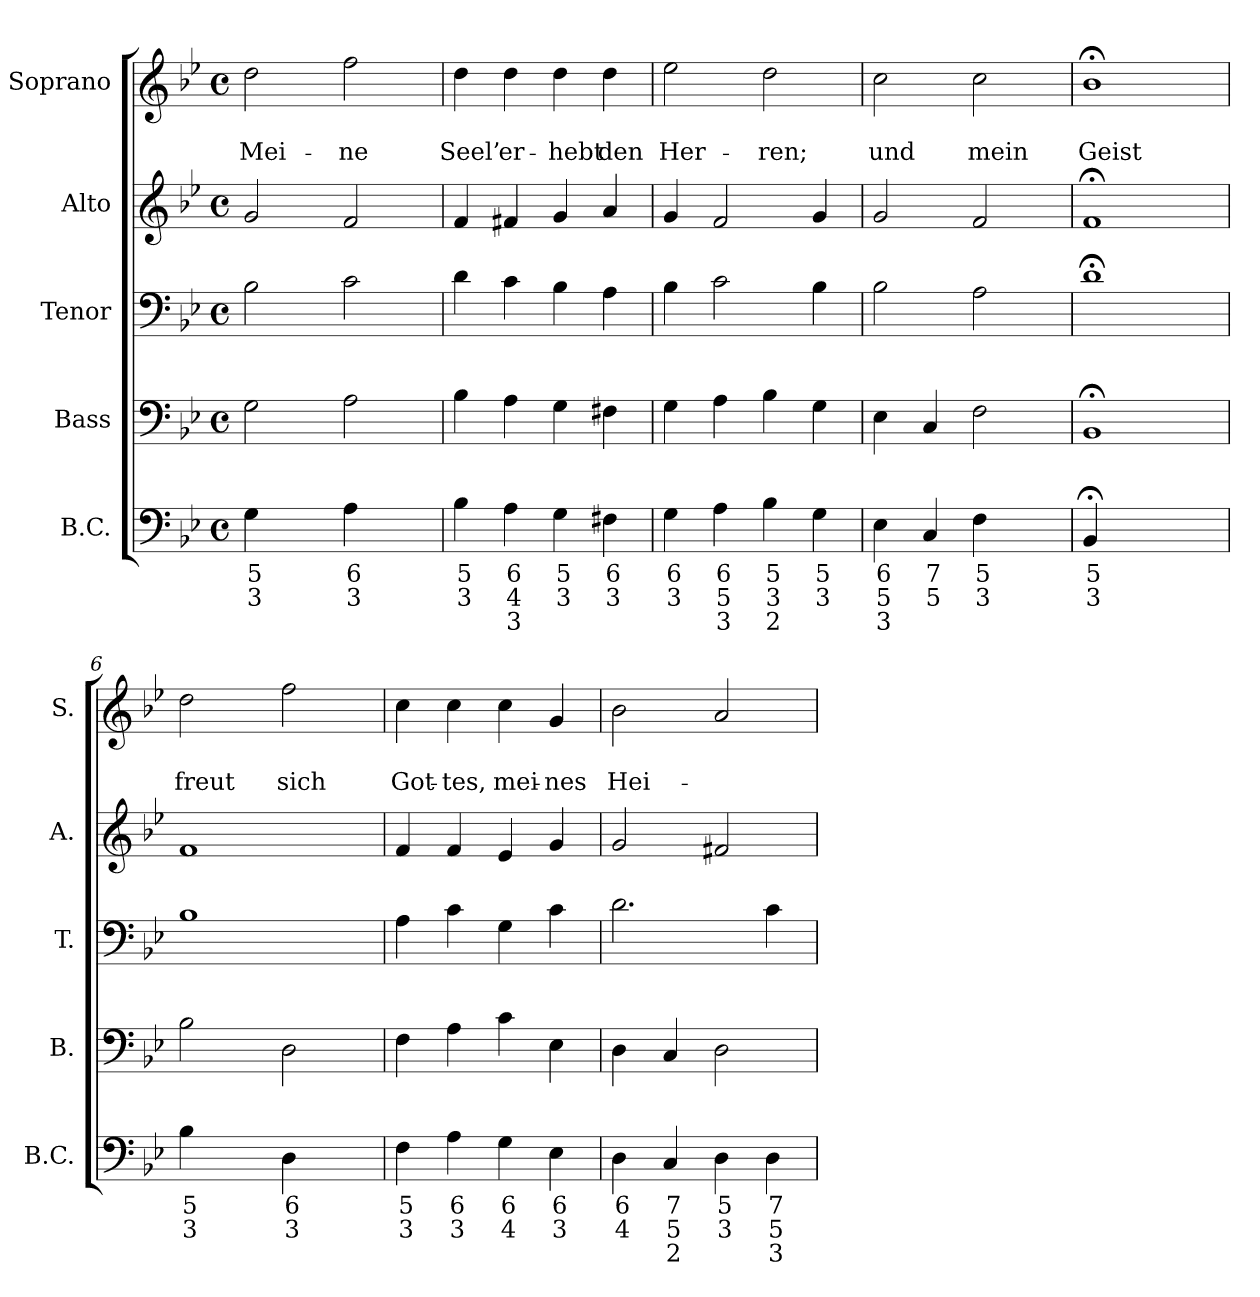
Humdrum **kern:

**kern	**text	**text	**text	**kern	**kern	**kern	**kern	**text	**text
*part5	*part5	*part5	*part5	*part4	*part3	*part2	*part1	*part1	*part1
*staff5	*staff5	*staff5	*staff5	*staff4	*staff3	*staff2	*staff1	*staff1	*staff1
*I"B.C.	*	*	*	*I"Bass	*I"Tenor	*I"Alto	*I"Soprano	*	*
*I'B.C.	*	*	*	*I'B.	*I'T.	*I'A.	*I'S.	*	*
*clefF4	*	*	*	*clefF4	*clefF4	*clefG2	*clefG2	*	*
*k[b-e-]	*	*	*	*k[b-e-]	*k[b-e-]	*k[b-e-]	*k[b-e-]	*	*
*g:	*	*	*	*g:	*g:	*g:	*g:	*	*
*M4/4	*	*	*	*M4/4	*M4/4	*M4/4	*M4/4	*	*
*met(c)	*	*	*	*met(c)	*met(c)	*met(c)	*met(c)	*	*
=1	=1	=1	=1	=1	=1	=1	=1	=1	=1
4Gi	5	3	.	2G\	2B-\	2g/	2dd\	.	Mei-
4ryy	.	.	.	.	.	.	.	.	.
4Ai	6	3	.	2A\	2c\	2f/	2ff\	.	-ne
4ryy	.	.	.	.	.	.	.	.	.
=2	=2	=2	=2	=2	=2	=2	=2	=2	=2
4B-i	5	3	.	4B-\	4d\	4f/	4dd\	.	Seel’
4Ai	6	4	3	4A\	4c\	4f#X/	4dd\	.	er-
4Gi	5	3	.	4G\	4B-\	4g/	4dd\	.	-hebt
4F#Xi	6	3	.	4F#X\	4A\	4a/	4dd\	.	den
=3	=3	=3	=3	=3	=3	=3	=3	=3	=3
4Gi	6	3	.	4G\	4B-\	4g/	2ee-\	.	Her-
4Ai	6	5	3	4A\	2c\	2f/	.	.	.
4B-i	5	3	2	4B-\	.	.	2dd\	.	-ren;
4Gi	5	3	.	4G\	4B-\	4g/	.	.	.
=4	=4	=4	=4	=4	=4	=4	=4	=4	=4
4E-i	6	5	3	4E-\	2B-\	2g/	2cc\	.	und
4Ci	7	5	.	4C/	.	.	.	.	.
4Fi	5	3	.	2F\	2A\	2f/	2cc\	.	mein
4ryy	.	.	.	.	.	.	.	.	.
=5	=5	=5	=5	=5	=5	=5	=5	=5	=5
4BB-;<i	5	3	.	1BB-;<	1d;<	1f;<	1b-;<	.	Geist
2.ryy	.	.	.	.	.	.	.	.	.
!!LO:LB:g=z
=6	=6	=6	=6	=6	=6	=6	=6	=6	=6
4B-i	5	3	.	2B-\	1B-	1f	2dd\	.	freut
4ryy	.	.	.	.	.	.	.	.	.
4Di	6	3	.	2D\	.	.	2ff\	.	sich
4ryy	.	.	.	.	.	.	.	.	.
=7	=7	=7	=7	=7	=7	=7	=7	=7	=7
4Fi	5	3	.	4F\	4A\	4f/	4cc\	.	Got-
4Ai	6	3	.	4A\	4c\	4f/	4cc\	.	-tes,
4Gi	6	4	.	4c\	4G\	4e-/	4cc\	.	mei-
4E-i	6	3	.	4E-\	4c\	4g/	4g/	.	-nes
=8	=8	=8	=8	=8	=8	=8	=8	=8	=8
4Di	6	4	.	4D\	2.d\	2g/	2b-\	.	Hei-
4Ci	7	5	2	4C/	.	.	.	.	.
4Di	5	3	.	2D\	.	2f#X/	2a/	.	.
4Di	7	5	3	.	4c\	.	.	.	.
=	=	=	=	=	=	=	=	=	=
*-	*-	*-	*-	*-	*-	*-	*-	*-	*-
